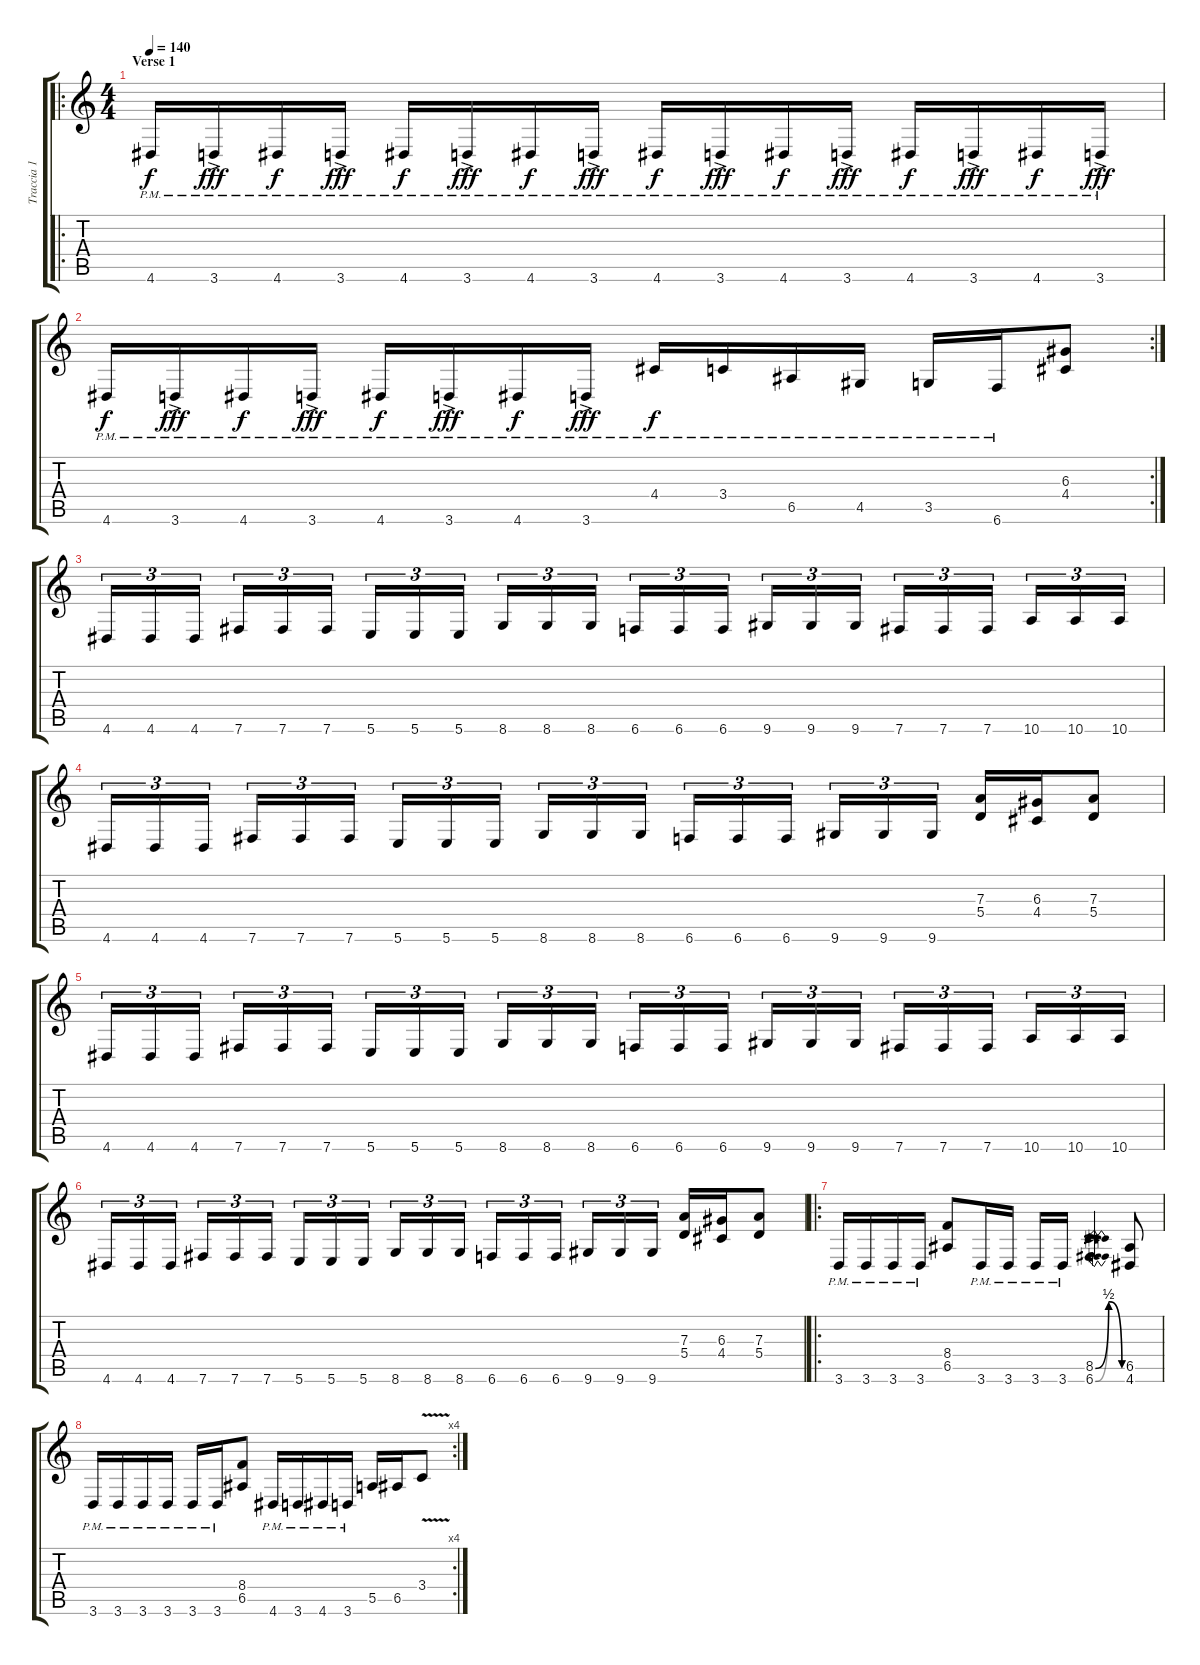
\track ("Traccia 1" "Traccia 1") {instrument distortionguitar}
\staff {score tabs}
\tuning (B3 Gb3 D3 A2 E2 B1) {hide}
\ro
\ts (4 4)
\section ("" "Verse 1")
\tempo 140
\clef g2
\ks c
4.6{pm}.16{dy f} 3.6{ac pm}.16{dy fff} 4.6{pm}.16{dy f} 3.6{ac pm}.16{dy fff} 4.6{pm}.16{dy f} 3.6{ac pm}.16{dy fff} 4.6{pm}.16{dy f} 3.6{ac pm}.16{dy fff} 4.6{pm}.16{dy f} 3.6{ac pm}.16{dy fff} 4.6{pm}.16{dy f} 3.6{ac pm}.16{dy fff} 4.6{pm}.16{dy f} 3.6{ac pm}.16{dy fff} 4.6{pm}.16{dy f} 3.6{ac pm}.16{dy fff} |
\rc 2
4.6{pm}.16{dy f} 3.6{ac pm}.16{dy fff} 4.6{pm}.16{dy f} 3.6{ac pm}.16{dy fff} 4.6{pm}.16{dy f} 3.6{ac pm}.16{dy fff} 4.6{pm}.16{dy f} 3.6{ac pm}.16{dy fff} 4.4{pm}.16{dy f} 3.4{pm}.16 6.5{pm}.16 4.5{pm}.16 3.5{pm}.16 6.6{pm}.16 (6.3 4.4).8 |
4.6.16{tu (3 2)} 4.6.16{tu (3 2)} 4.6.16{tu (3 2)} 7.6.16{tu (3 2)} 7.6.16{tu (3 2)} 7.6.16{tu (3 2)} 5.6.16{tu (3 2)} 5.6.16{tu (3 2)} 5.6.16{tu (3 2)} 8.6.16{tu (3 2)} 8.6.16{tu (3 2)} 8.6.16{tu (3 2)} 6.6.16{tu (3 2)} 6.6.16{tu (3 2)} 6.6.16{tu (3 2)} 9.6.16{tu (3 2)} 9.6.16{tu (3 2)} 9.6.16{tu (3 2)} 7.6.16{tu (3 2)} 7.6.16{tu (3 2)} 7.6.16{tu (3 2)} 10.6.16{tu (3 2)} 10.6.16{tu (3 2)} 10.6.16{tu (3 2)} |
4.6.16{tu (3 2)} 4.6.16{tu (3 2)} 4.6.16{tu (3 2)} 7.6.16{tu (3 2)} 7.6.16{tu (3 2)} 7.6.16{tu (3 2)} 5.6.16{tu (3 2)} 5.6.16{tu (3 2)} 5.6.16{tu (3 2)} 8.6.16{tu (3 2)} 8.6.16{tu (3 2)} 8.6.16{tu (3 2)} 6.6.16{tu (3 2)} 6.6.16{tu (3 2)} 6.6.16{tu (3 2)} 9.6.16{tu (3 2)} 9.6.16{tu (3 2)} 9.6.16{tu (3 2)} (7.3 5.4).16 (6.3 4.4).16 (7.3 5.4).8 |
4.6.16{tu (3 2)} 4.6.16{tu (3 2)} 4.6.16{tu (3 2)} 7.6.16{tu (3 2)} 7.6.16{tu (3 2)} 7.6.16{tu (3 2)} 5.6.16{tu (3 2)} 5.6.16{tu (3 2)} 5.6.16{tu (3 2)} 8.6.16{tu (3 2)} 8.6.16{tu (3 2)} 8.6.16{tu (3 2)} 6.6.16{tu (3 2)} 6.6.16{tu (3 2)} 6.6.16{tu (3 2)} 9.6.16{tu (3 2)} 9.6.16{tu (3 2)} 9.6.16{tu (3 2)} 7.6.16{tu (3 2)} 7.6.16{tu (3 2)} 7.6.16{tu (3 2)} 10.6.16{tu (3 2)} 10.6.16{tu (3 2)} 10.6.16{tu (3 2)} |
4.6.16{tu (3 2)} 4.6.16{tu (3 2)} 4.6.16{tu (3 2)} 7.6.16{tu (3 2)} 7.6.16{tu (3 2)} 7.6.16{tu (3 2)} 5.6.16{tu (3 2)} 5.6.16{tu (3 2)} 5.6.16{tu (3 2)} 8.6.16{tu (3 2)} 8.6.16{tu (3 2)} 8.6.16{tu (3 2)} 6.6.16{tu (3 2)} 6.6.16{tu (3 2)} 6.6.16{tu (3 2)} 9.6.16{tu (3 2)} 9.6.16{tu (3 2)} 9.6.16{tu (3 2)} (7.3 5.4).16 (6.3 4.4).16 (7.3 5.4).8 |
\ro
3.6{pm}.16 3.6{pm}.16 3.6{pm}.16 3.6{pm}.16 (8.4 6.5).8 3.6{pm}.16 3.6{pm}.16 3.6{pm}.16 3.6{pm}.16 (8.5{be (bendrelease 0 0 30 2 30 2 60 0)} 6.6{be (bendrelease 0 0 30 2 30 2 60 0)}).4 (6.5 4.6).8 |
\rc 4
3.6{pm}.16 3.6{pm}.16 3.6{pm}.16 3.6{pm}.16 3.6{pm}.16 3.6{pm}.16 (8.4 6.5).8 4.6{pm}.16 3.6{pm}.16 4.6{pm}.16 3.6{pm}.16 5.5.16 6.5.16 3.4{v}.8
